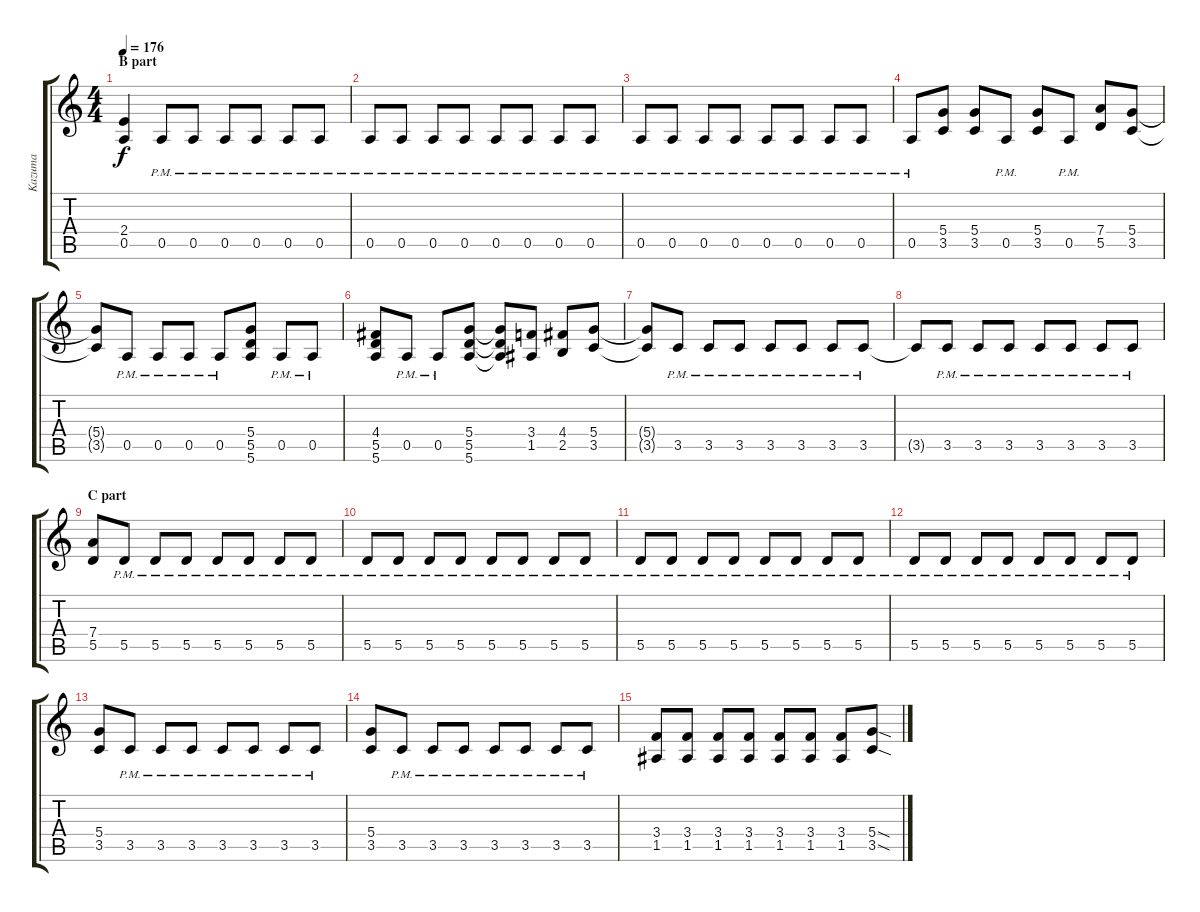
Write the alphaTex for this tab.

\track ("Kazuma" "Kazuma") {instrument distortionguitar}
\staff {score tabs}
\tuning (E4 B3 G3 D3 A2 E2) {hide}
\ts (4 4)
\section ("" "B part")
\tempo 176
\clef g2
\ks c
(2.4{t} 0.5{t}).4{dy f} 0.5{pm}.8 0.5{pm}.8 0.5{pm}.8 0.5{pm}.8 0.5{pm}.8 0.5{pm}.8 |
0.5{pm}.8 0.5{pm}.8 0.5{pm}.8 0.5{pm}.8 0.5{pm}.8 0.5{pm}.8 0.5{pm}.8 0.5{pm}.8 |
0.5{pm}.8 0.5{pm}.8 0.5{pm}.8 0.5{pm}.8 0.5{pm}.8 0.5{pm}.8 0.5{pm}.8 0.5{pm}.8 |
0.5{pm}.8 (5.4 3.5).8 (5.4 3.5).8 0.5{pm}.8 (5.4 3.5).8 0.5{pm}.8 (7.4 5.5).8 (5.4 3.5).8 |
(5.4{t} 3.5{t}).8 0.5{pm}.8 0.5{pm}.8 0.5{pm}.8 0.5{pm}.8 (5.4 5.5 5.6).8 0.5{pm}.8 0.5{pm}.8 |
(4.4 5.5 5.6).8 0.5{pm}.8 0.5{pm}.8 (5.4 5.5 5.6).8 (5.4{t} 5.5{t} 5.6{t}).8 (3.4 1.5).8 (4.4 2.5).8 (5.4 3.5).8 |
(5.4{t} 3.5{t}).8 3.5{pm}.8 3.5{pm}.8 3.5{pm}.8 3.5{pm}.8 3.5{pm}.8 3.5{pm}.8 3.5{pm}.8 |
3.5{t}.8 3.5{pm}.8 3.5{pm}.8 3.5{pm}.8 3.5{pm}.8 3.5{pm}.8 3.5{pm}.8 3.5{pm}.8 |
\section ("" "C part")
(7.4 5.5).8 5.5{pm}.8 5.5{pm}.8 5.5{pm}.8 5.5{pm}.8 5.5{pm}.8 5.5{pm}.8 5.5{pm}.8 |
5.5{pm}.8 5.5{pm}.8 5.5{pm}.8 5.5{pm}.8 5.5{pm}.8 5.5{pm}.8 5.5{pm}.8 5.5{pm}.8 |
5.5{pm}.8 5.5{pm}.8 5.5{pm}.8 5.5{pm}.8 5.5{pm}.8 5.5{pm}.8 5.5{pm}.8 5.5{pm}.8 |
5.5{pm}.8 5.5{pm}.8 5.5{pm}.8 5.5{pm}.8 5.5{pm}.8 5.5{pm}.8 5.5{pm}.8 5.5{pm}.8 |
(5.4 3.5).8 3.5{pm}.8 3.5{pm}.8 3.5{pm}.8 3.5{pm}.8 3.5{pm}.8 3.5{pm}.8 3.5{pm}.8 |
(5.4 3.5).8 3.5{pm}.8 3.5{pm}.8 3.5{pm}.8 3.5{pm}.8 3.5{pm}.8 3.5{pm}.8 3.5{pm}.8 |
(3.4 1.5).8 (3.4 1.5).8 (3.4 1.5).8 (3.4 1.5).8 (3.4 1.5).8 (3.4 1.5).8 (3.4 1.5).8 (5.4{sod} 3.5{sod}).8
